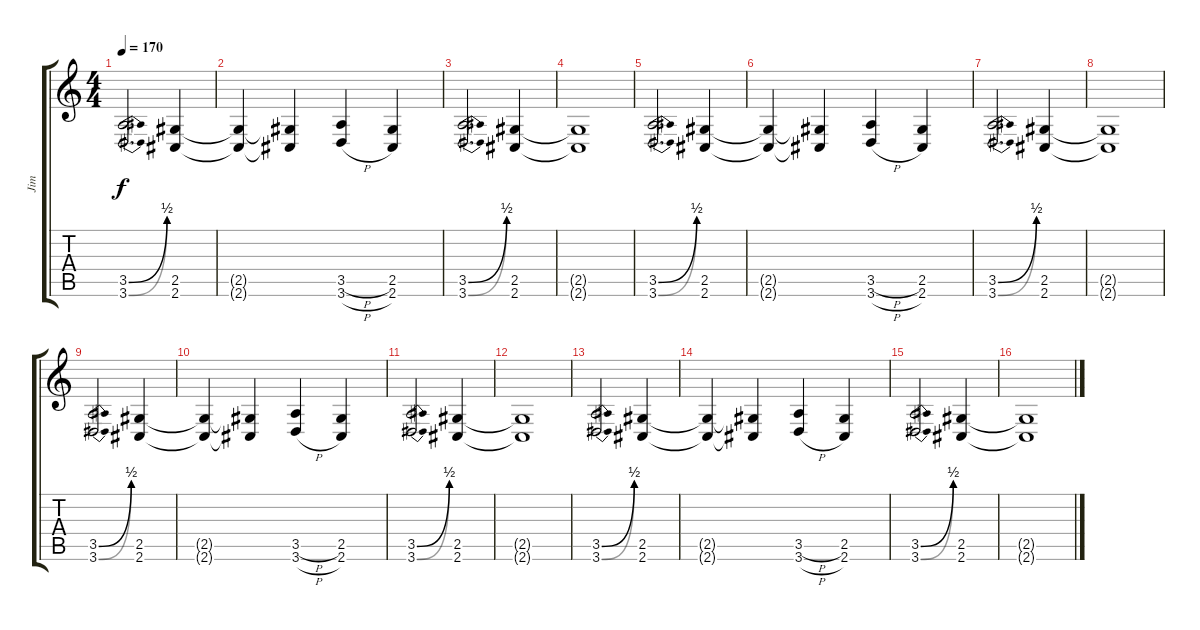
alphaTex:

\track ("Jim" "Jim") {instrument overdrivenguitar}
\staff {score tabs}
\tuning (Db4 Ab3 E3 B2 Gb2 B1) {hide}
\ts (4 4)
\tempo 170
\clef g2
\ks c
(3.5{be (bend 0 0 60 2)} 3.6{be (bend 0 0 60 2)}).2{d dy f} (2.5 2.6).4 |
(2.5{t} 2.6{t}).4 (2.5{t} 2.6{t}).4 (3.5{h} 3.6{h}).4 (2.5 2.6).4 |
(3.5{be (bend 0 0 60 2)} 3.6{be (bend 0 0 60 2)}).2{d} (2.5 2.6).4 |
(2.5{t} 2.6{t}).1 |
(3.5{be (bend 0 0 60 2)} 3.6{be (bend 0 0 60 2)}).2{d} (2.5 2.6).4 |
(2.5{t} 2.6{t}).4 (2.5{t} 2.6{t}).4 (3.5{h} 3.6{h}).4 (2.5 2.6).4 |
(3.5{be (bend 0 0 60 2)} 3.6{be (bend 0 0 60 2)}).2{d} (2.5 2.6).4 |
(2.5{t} 2.6{t}).1 |
(3.5{be (bend 0 0 60 2)} 3.6{be (bend 0 0 60 2)}).2{d} (2.5 2.6).4 |
(2.5{t} 2.6{t}).4 (2.5{t} 2.6{t}).4 (3.5{h} 3.6{h}).4 (2.5 2.6).4 |
(3.5{be (bend 0 0 60 2)} 3.6{be (bend 0 0 60 2)}).2{d} (2.5 2.6).4 |
(2.5{t} 2.6{t}).1 |
(3.5{be (bend 0 0 60 2)} 3.6{be (bend 0 0 60 2)}).2{d} (2.5 2.6).4 |
(2.5{t} 2.6{t}).4 (2.5{t} 2.6{t}).4 (3.5{h} 3.6{h}).4 (2.5 2.6).4 |
(3.5{be (bend 0 0 60 2)} 3.6{be (bend 0 0 60 2)}).2{d} (2.5 2.6).4 |
(2.5{t} 2.6{t}).1
